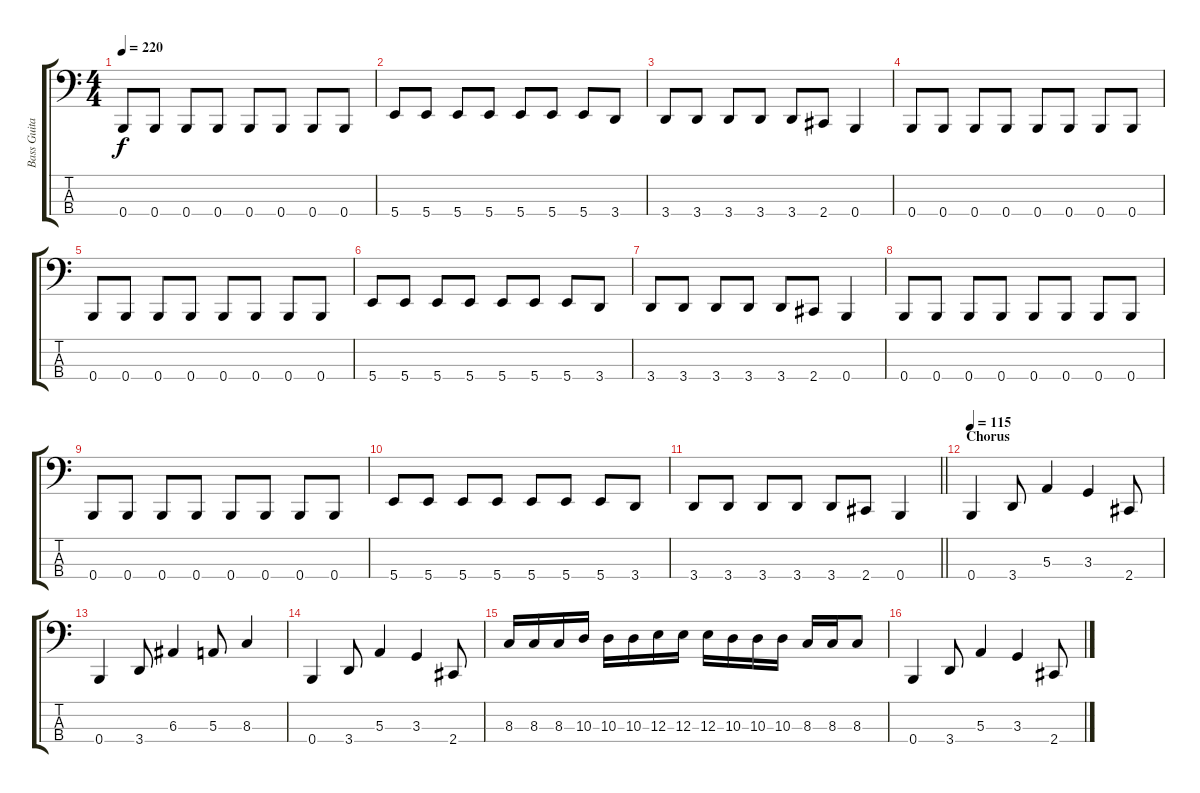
\track ("Bass Guitar" "Bass Guita") {instrument electricbasspick}
\staff {score tabs}
\tuning (D2 A1 E1 B0) {hide}
\ts (4 4)
\tempo 220
\clef f4
\ks c
0.4.8{dy f} 0.4.8 0.4.8 0.4.8 0.4.8 0.4.8 0.4.8 0.4.8 |
5.4.8 5.4.8 5.4.8 5.4.8 5.4.8 5.4.8 5.4.8 3.4.8 |
3.4.8 3.4.8 3.4.8 3.4.8 3.4.8 2.4.8 0.4.4 |
0.4.8 0.4.8 0.4.8 0.4.8 0.4.8 0.4.8 0.4.8 0.4.8 |
0.4.8 0.4.8 0.4.8 0.4.8 0.4.8 0.4.8 0.4.8 0.4.8 |
5.4.8 5.4.8 5.4.8 5.4.8 5.4.8 5.4.8 5.4.8 3.4.8 |
3.4.8 3.4.8 3.4.8 3.4.8 3.4.8 2.4.8 0.4.4 |
0.4.8 0.4.8 0.4.8 0.4.8 0.4.8 0.4.8 0.4.8 0.4.8 |
0.4.8 0.4.8 0.4.8 0.4.8 0.4.8 0.4.8 0.4.8 0.4.8 |
5.4.8 5.4.8 5.4.8 5.4.8 5.4.8 5.4.8 5.4.8 3.4.8 |
\barLineRight lightlight
3.4.8 3.4.8 3.4.8 3.4.8 3.4.8 2.4.8 0.4.4 |
\section ("" "Chorus")
\tempo 115
0.4.4 3.4.8 5.3.4 3.3.4 2.4.8 |
0.4.4 3.4.8 6.3.4 5.3.8 8.3.4 |
0.4.4 3.4.8 5.3.4 3.3.4 2.4.8 |
8.3.16 8.3.16 8.3.16 10.3.16 10.3.16 10.3.16 12.3.16 12.3.16 12.3.16 10.3.16 10.3.16 10.3.16 8.3.16 8.3.16 8.3.8 |
0.4.4 3.4.8 5.3.4 3.3.4 2.4.8
